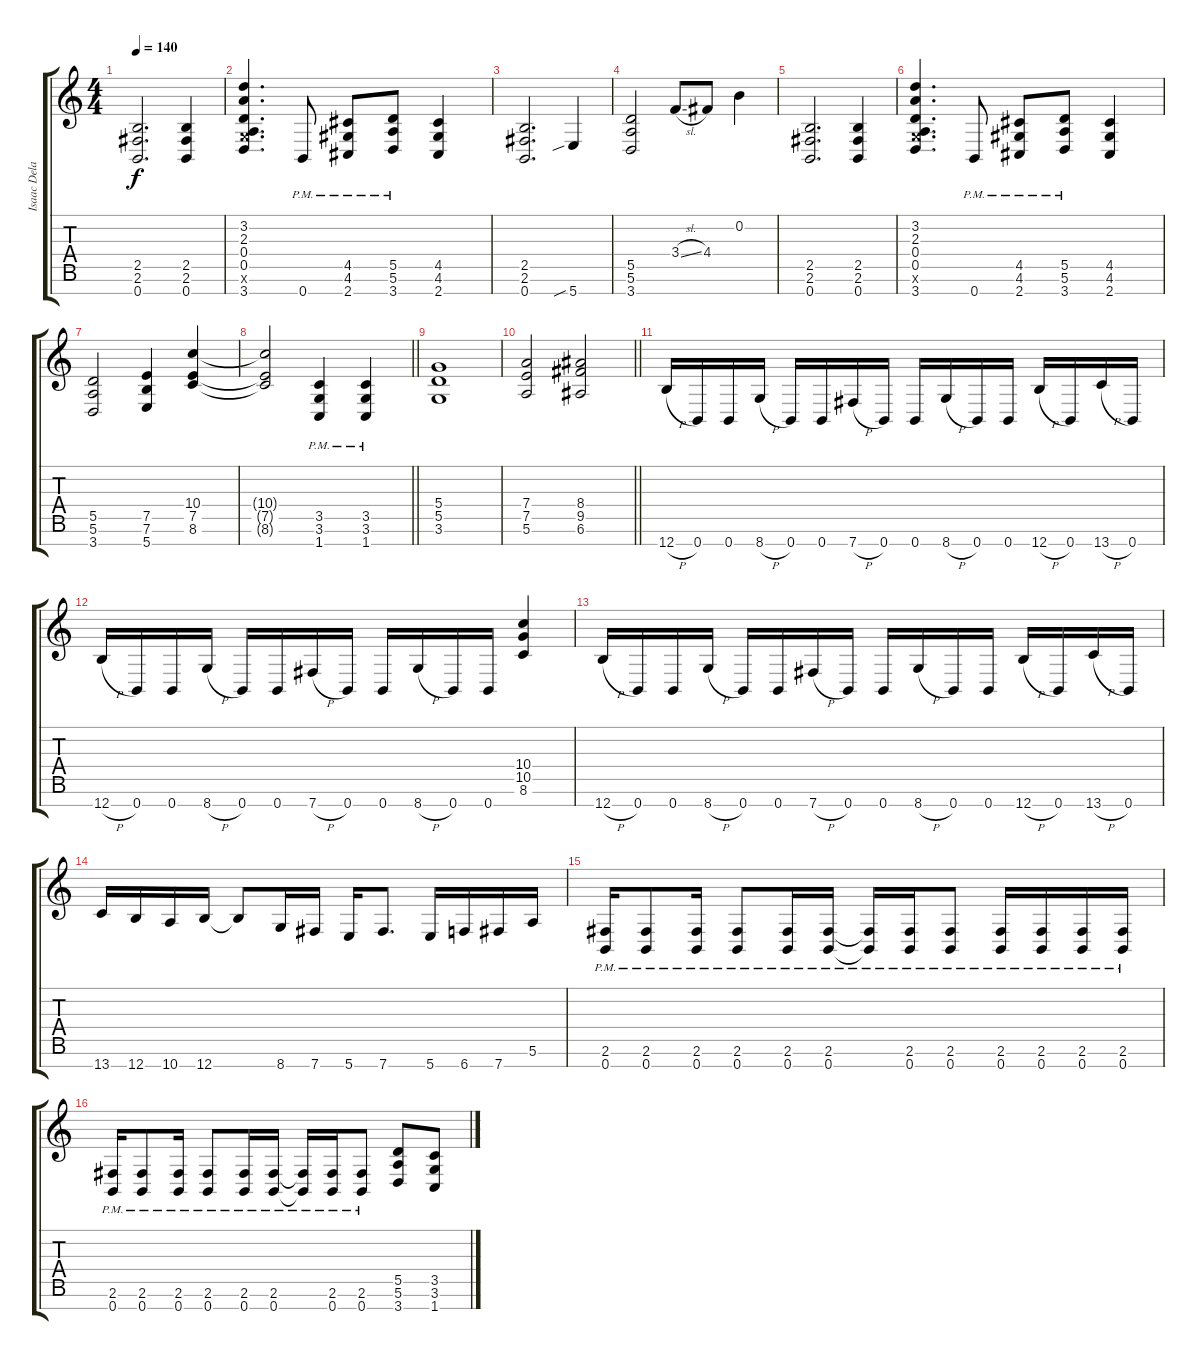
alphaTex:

\track ("Isaac Delahaye" "Isaac Dela") {instrument distortionguitar}
\staff {score tabs}
\tuning (E4 B3 G3 D3 A2 E2 B1) {hide}
\ts (4 4)
\tempo 140
\clef g2
\ks c
(2.5 2.6 0.7).2{d dy f} (2.5 2.6 0.7).4 |
(3.2 2.3 0.4 0.5 3.6{x} 3.7).4{d} 0.7{pm}.8 (4.5{pm} 4.6{pm} 2.7{pm}).8 (5.5{pm} 5.6{pm} 3.7{pm}).8 (4.5 4.6 2.7).4 |
(2.5 2.6 0.7).2{d} 5.7{sib}.4 |
(5.5 5.6 3.7).2 3.4{sl}.8 4.4.8 0.2.4 |
(2.5 2.6 0.7).2{d} (2.5 2.6 0.7).4 |
(3.2 2.3 0.4 0.5 3.6{x} 3.7).4{d} 0.7{pm}.8 (4.5{pm} 4.6{pm} 2.7{pm}).8 (5.5{pm} 5.6{pm} 3.7{pm}).8 (4.5 4.6 2.7).4 |
(5.5 5.6 3.7).2 (7.5 7.6 5.7).4 (10.4 7.5 8.6).4 |
\barLineRight lightlight
(10.4{t} 7.5{t} 8.6{t}).2 (3.5{pm} 3.6{pm} 1.7{pm}).4 (3.5{pm} 3.6{pm} 1.7{pm}).4 |
(5.4 5.5 3.6).1 |
\barLineRight lightlight
(7.4 7.5 5.6).2 (8.4 9.5 6.6).2 |
12.7{h}.16 0.7.16 0.7.16 8.7{h}.16 0.7.16 0.7.16 7.7{h}.16 0.7.16 0.7.16 8.7{h}.16 0.7.16 0.7.16 12.7{h}.16 0.7.16 13.7{h}.16 0.7.16 |
12.7{h}.16 0.7.16 0.7.16 8.7{h}.16 0.7.16 0.7.16 7.7{h}.16 0.7.16 0.7.16 8.7{h}.16 0.7.16 0.7.16 (10.4 10.5 8.6).4 |
12.7{h}.16 0.7.16 0.7.16 8.7{h}.16 0.7.16 0.7.16 7.7{h}.16 0.7.16 0.7.16 8.7{h}.16 0.7.16 0.7.16 12.7{h}.16 0.7.16 13.7{h}.16 0.7.16 |
13.7.16 12.7.16 10.7.16 12.7.16 12.7{t}.8 8.7.16 7.7.16 5.7.16 7.7.8{d} 5.7.16 6.7.16 7.7.16 5.6.16 |
(2.6{pm} 0.7{pm}).16 (2.6{pm} 0.7{pm}).8 (2.6{pm} 0.7{pm}).16 (2.6{pm} 0.7{pm}).8 (2.6{pm} 0.7{pm}).16 (2.6{pm} 0.7{pm}).16 (2.6{pm t} 0.7{pm t}).16 (2.6{pm} 0.7{pm}).16 (2.6{pm} 0.7{pm}).8 (2.6{pm} 0.7{pm}).16 (2.6{pm} 0.7{pm}).16 (2.6{pm} 0.7{pm}).16 (2.6{pm} 0.7{pm}).16 |
(2.6{pm} 0.7{pm}).16 (2.6{pm} 0.7{pm}).8 (2.6{pm} 0.7{pm}).16 (2.6{pm} 0.7{pm}).8 (2.6{pm} 0.7{pm}).16 (2.6{pm} 0.7{pm}).16 (2.6{pm t} 0.7{pm t}).16 (2.6{pm} 0.7{pm}).16 (2.6{pm} 0.7{pm}).8 (5.5 5.6 3.7).8 (3.5 3.6 1.7).8
